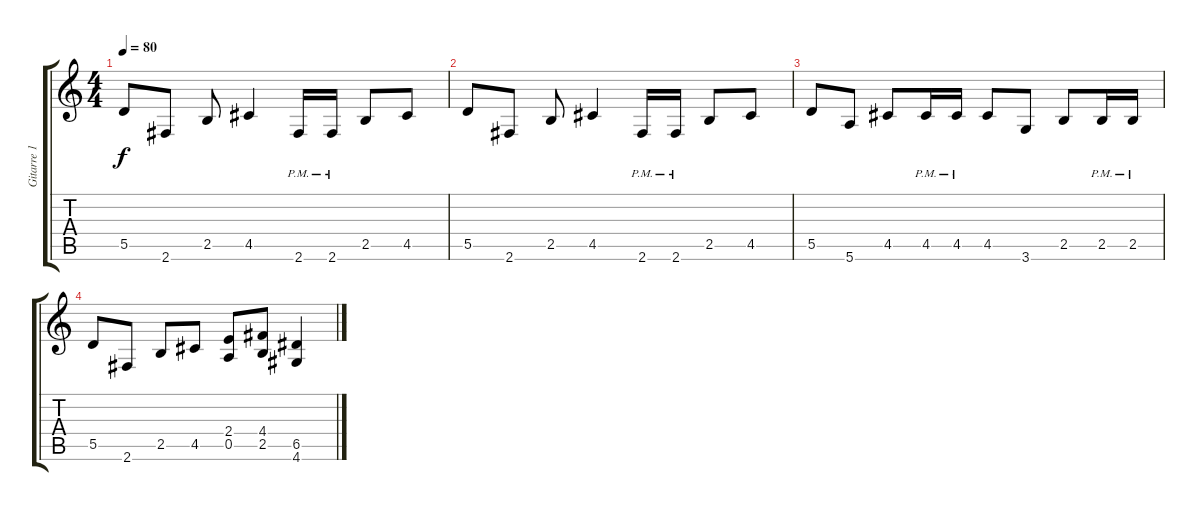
\track ("Gitarre 1" "Gitarre 1") {instrument distortionguitar}
\staff {score tabs}
\tuning (E4 B3 G3 D3 A2 E2) {hide}
\ts (4 4)
\tempo 80
\clef g2
\ks c
5.5.8{dy f} 2.6.8 2.5.8 4.5.4 2.6{pm}.16 2.6{pm}.16 2.5.8 4.5.8 |
5.5.8 2.6.8 2.5.8 4.5.4 2.6{pm}.16 2.6{pm}.16 2.5.8 4.5.8 |
5.5.8 5.6.8 4.5.8 4.5{pm}.16 4.5{pm}.16 4.5.8 3.6.8 2.5.8 2.5{pm}.16 2.5{pm}.16 |
5.5.8 2.6.8 2.5.8 4.5.8 (2.4 0.5).8 (4.4 2.5).8 (6.5 4.6).4
